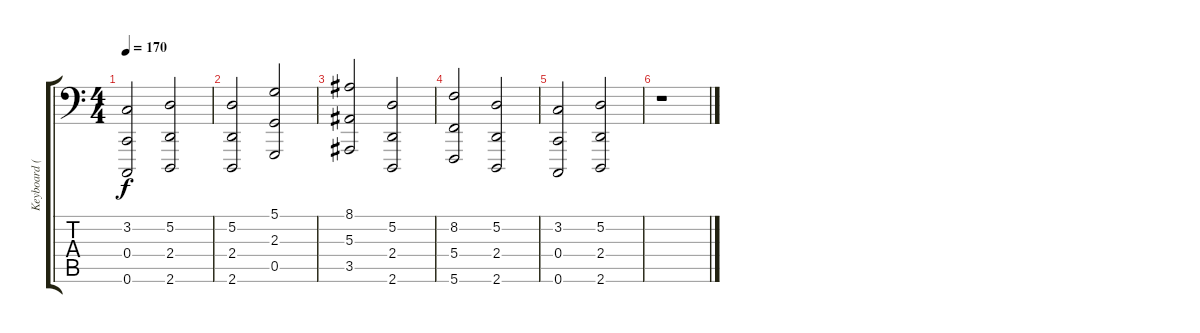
\track ("Keyboard (Rythm)" "Keyboard (") {instrument stringensemble1}
\staff {score tabs}
\tuning (D3 A2 F2 C2 G1 C1) {hide}
\ts (4 4)
\tempo 170
\clef f4
\ks c
(3.2 0.4 0.6).2{dy f} (5.2 2.4 2.6).2 |
(5.2 2.4 2.6).2 (5.1 2.3 0.5).2 |
(8.1 5.3 3.5).2 (5.2 2.4 2.6).2 |
(8.2 5.4 5.6).2 (5.2 2.4 2.6).2 |
(3.2 0.4 0.6).2 (5.2 2.4 2.6).2 |
r.1
